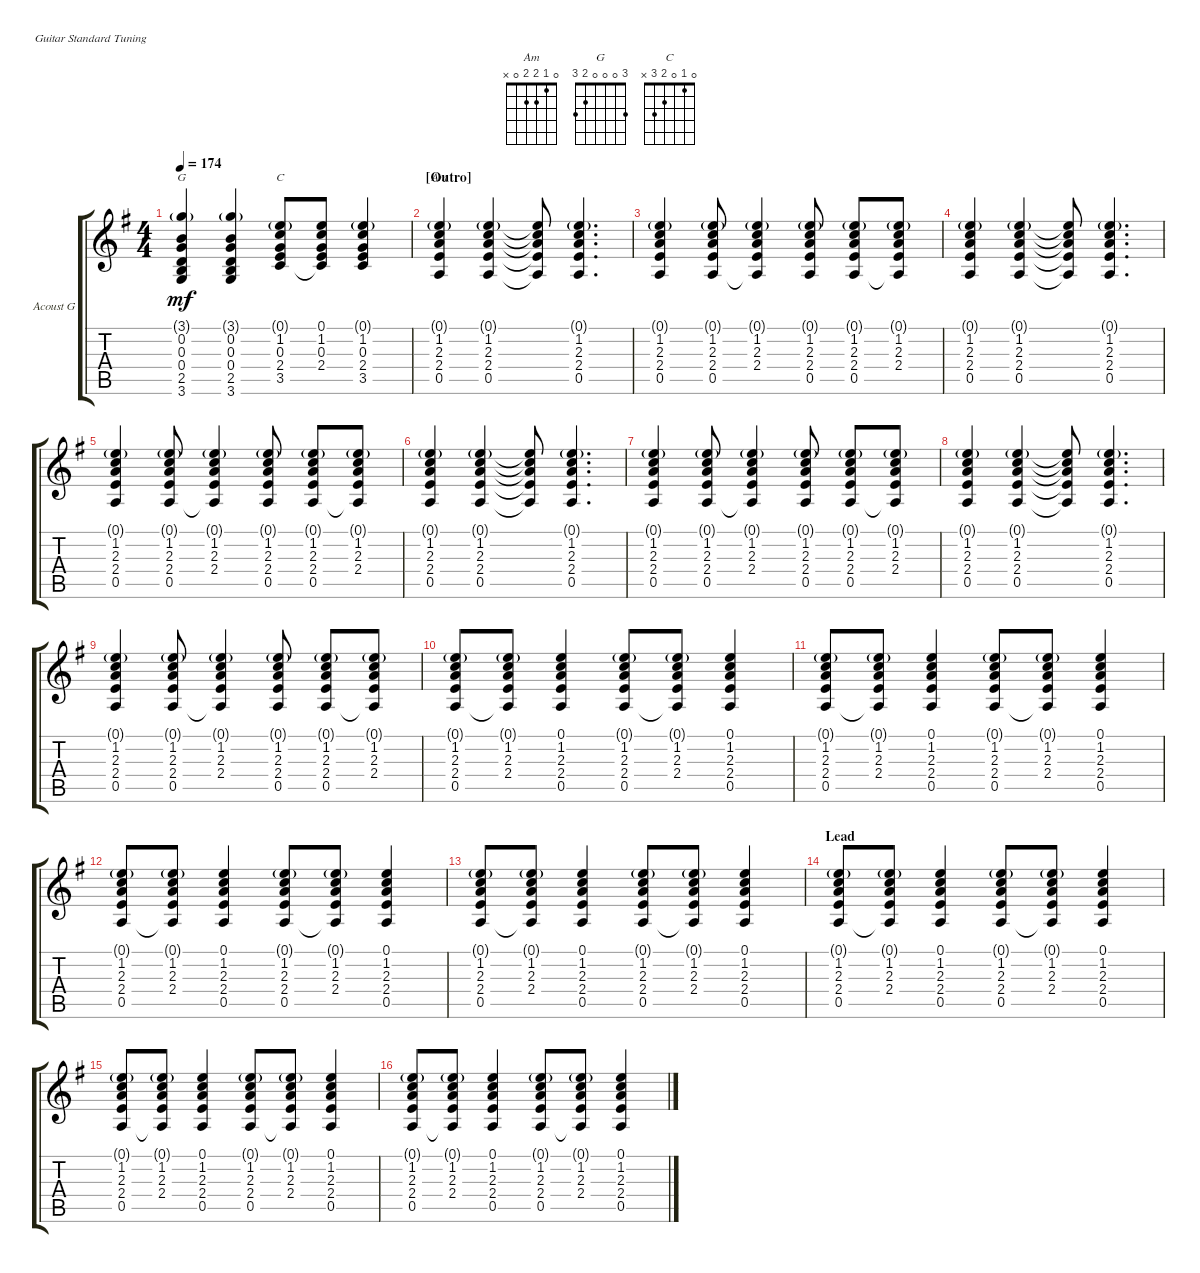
\bracketExtendMode groupsimilarinstruments
\firstSystemTrackNameOrientation horizontal
\otherSystemsTrackNameOrientation horizontal
\track ("Acoustic Guitar" "Acoust G") {instrument acousticguitarsteel}
\staff {score tabs}
\tuning (E4 B3 G3 D3 A2 E2)
\chord ("Am" 0 1 2 2 0 x)
\chord ("G" 3 0 0 0 2 3)
\chord ("C" 0 1 0 2 3 x)
\ts (4 4)
\tempo 174
\clef g2
\ks eminor
(3.6 2.5 0.4 0.3 0.2 3.1{g}).4{ch "G" dy mf} (3.6 2.5 0.4 0.3 0.2 3.1{g}).4 (3.5 2.4 0.3 1.2 0.1{g}).8{ch "C"} (3.5{t} 2.4 0.3 1.2 0.1).8 (3.5 2.4 0.3 1.2 0.1{g}).4 |
\section ("" "[Outro]")
(0.1{g} 1.2 2.3 2.4 0.5).4{ch "Am"} (0.1{g} 1.2 2.3 2.4 0.5).4 (0.1{t} 1.2{t} 2.3{t} 2.4{t} 0.5{t}).8 (0.1{g} 1.2 2.3 2.4 0.5).4{d} |
(0.1{g} 1.2 2.3 2.4 0.5).4 (1.2 2.3 2.4 0.5 0.1{g}).8 (0.1{g} 1.2 2.3 2.4 0.5{t}).4 (0.1{g} 1.2 2.3 2.4 0.5).8 (0.1{g} 1.2 2.3 2.4 0.5).8 (0.1{g} 1.2 2.3 2.4 0.5{t}).8 |
(0.1{g} 1.2 2.3 2.4 0.5).4 (0.1{g} 1.2 2.3 2.4 0.5).4 (0.1{t} 1.2{t} 2.3{t} 2.4{t} 0.5{t}).8 (0.1{g} 1.2 2.3 2.4 0.5).4{d} |
(0.1{g} 1.2 2.3 2.4 0.5).4 (1.2 2.3 2.4 0.5 0.1{g}).8 (0.1{g} 1.2 2.3 2.4 0.5{t}).4 (0.1{g} 1.2 2.3 2.4 0.5).8 (0.1{g} 1.2 2.3 2.4 0.5).8 (0.1{g} 1.2 2.3 2.4 0.5{t}).8 |
(0.1{g} 1.2 2.3 2.4 0.5).4 (0.1{g} 1.2 2.3 2.4 0.5).4 (0.1{t} 1.2{t} 2.3{t} 2.4{t} 0.5{t}).8 (0.1{g} 1.2 2.3 2.4 0.5).4{d} |
(0.1{g} 1.2 2.3 2.4 0.5).4 (1.2 2.3 2.4 0.5 0.1{g}).8 (0.1{g} 1.2 2.3 2.4 0.5{t}).4 (0.1{g} 1.2 2.3 2.4 0.5).8 (0.1{g} 1.2 2.3 2.4 0.5).8 (0.1{g} 1.2 2.3 2.4 0.5{t}).8 |
(0.1{g} 1.2 2.3 2.4 0.5).4 (0.1{g} 1.2 2.3 2.4 0.5).4 (0.1{t} 1.2{t} 2.3{t} 2.4{t} 0.5{t}).8 (0.1{g} 1.2 2.3 2.4 0.5).4{d} |
(0.1{g} 1.2 2.3 2.4 0.5).4 (1.2 2.3 2.4 0.5 0.1{g}).8 (0.1{g} 1.2 2.3 2.4 0.5{t}).4 (0.1{g} 1.2 2.3 2.4 0.5).8 (0.1{g} 1.2 2.3 2.4 0.5).8 (0.1{g} 1.2 2.3 2.4 0.5{t}).8 |
(0.1{g} 1.2 2.3 2.4 0.5).8 (0.1{g} 1.2 2.3 2.4 0.5{t}).8 (0.1 1.2 2.3 2.4 0.5).4 (0.1{g} 1.2 2.3 2.4 0.5).8 (0.1{g} 1.2 2.3 2.4 0.5{t}).8 (0.1 1.2 2.3 2.4 0.5).4 |
(0.1{g} 1.2 2.3 2.4 0.5).8 (0.1{g} 1.2 2.3 2.4 0.5{t}).8 (0.1 1.2 2.3 2.4 0.5).4 (0.1{g} 1.2 2.3 2.4 0.5).8 (0.1{g} 1.2 2.3 2.4 0.5{t}).8 (0.1 1.2 2.3 2.4 0.5).4 |
(0.1{g} 1.2 2.3 2.4 0.5).8 (0.1{g} 1.2 2.3 2.4 0.5{t}).8 (0.1 1.2 2.3 2.4 0.5).4 (0.1{g} 1.2 2.3 2.4 0.5).8 (0.1{g} 1.2 2.3 2.4 0.5{t}).8 (0.1 1.2 2.3 2.4 0.5).4 |
(0.1{g} 1.2 2.3 2.4 0.5).8 (0.1{g} 1.2 2.3 2.4 0.5{t}).8 (0.1 1.2 2.3 2.4 0.5).4 (0.1{g} 1.2 2.3 2.4 0.5).8 (0.1{g} 1.2 2.3 2.4 0.5{t}).8 (0.1 1.2 2.3 2.4 0.5).4 |
\section ("" "Lead")
(0.1{g} 1.2 2.3 2.4 0.5).8 (0.1{g} 1.2 2.3 2.4 0.5{t}).8 (0.1 1.2 2.3 2.4 0.5).4 (0.1{g} 1.2 2.3 2.4 0.5).8 (0.1{g} 1.2 2.3 2.4 0.5{t}).8 (0.1 1.2 2.3 2.4 0.5).4 |
(0.1{g} 1.2 2.3 2.4 0.5).8 (0.1{g} 1.2 2.3 2.4 0.5{t}).8 (0.1 1.2 2.3 2.4 0.5).4 (0.1{g} 1.2 2.3 2.4 0.5).8 (0.1{g} 1.2 2.3 2.4 0.5{t}).8 (0.1 1.2 2.3 2.4 0.5).4 |
(0.1{g} 1.2 2.3 2.4 0.5).8 (0.1{g} 1.2 2.3 2.4 0.5{t}).8 (0.1 1.2 2.3 2.4 0.5).4 (0.1{g} 1.2 2.3 2.4 0.5).8 (0.1{g} 1.2 2.3 2.4 0.5{t}).8 (0.1 1.2 2.3 2.4 0.5).4
